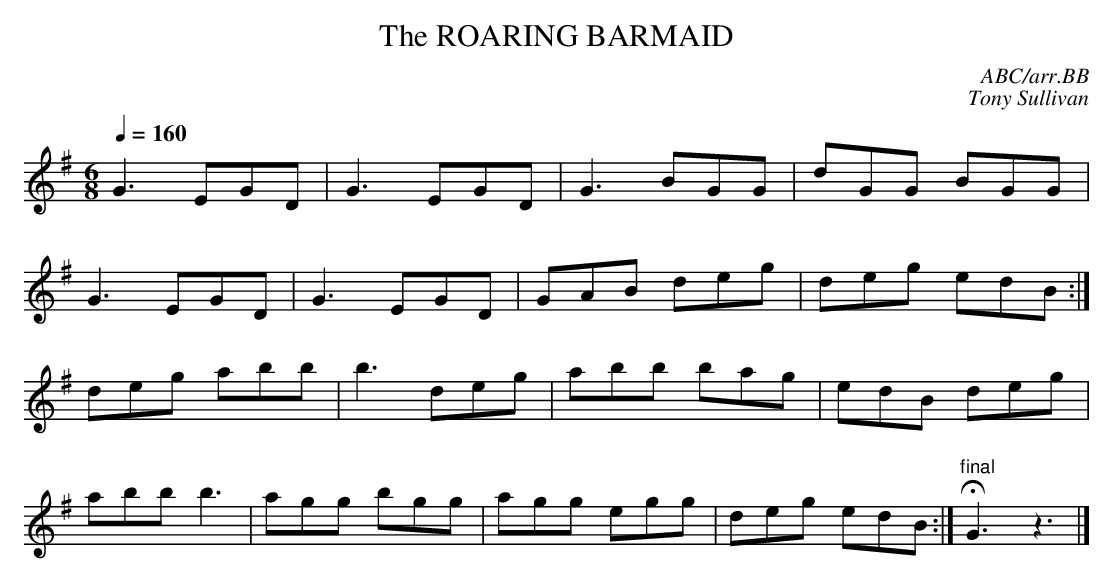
X:1
T:ROARING BARMAID, The
C:ABC/arr.BB
M:6/8
L:1/8
C:Tony Sullivan
Q:1/4=160
K:G
G3 EGD|G3 EGD|G3 BGG|dGG BGG|
G3 EGD|G3 EGD|GAB deg|deg edB:|
deg abb|b3 deg|abb bag|edB deg|
abb b3|agg bgg|agg egg|deg edB:|\
"final"HG3z3|]
